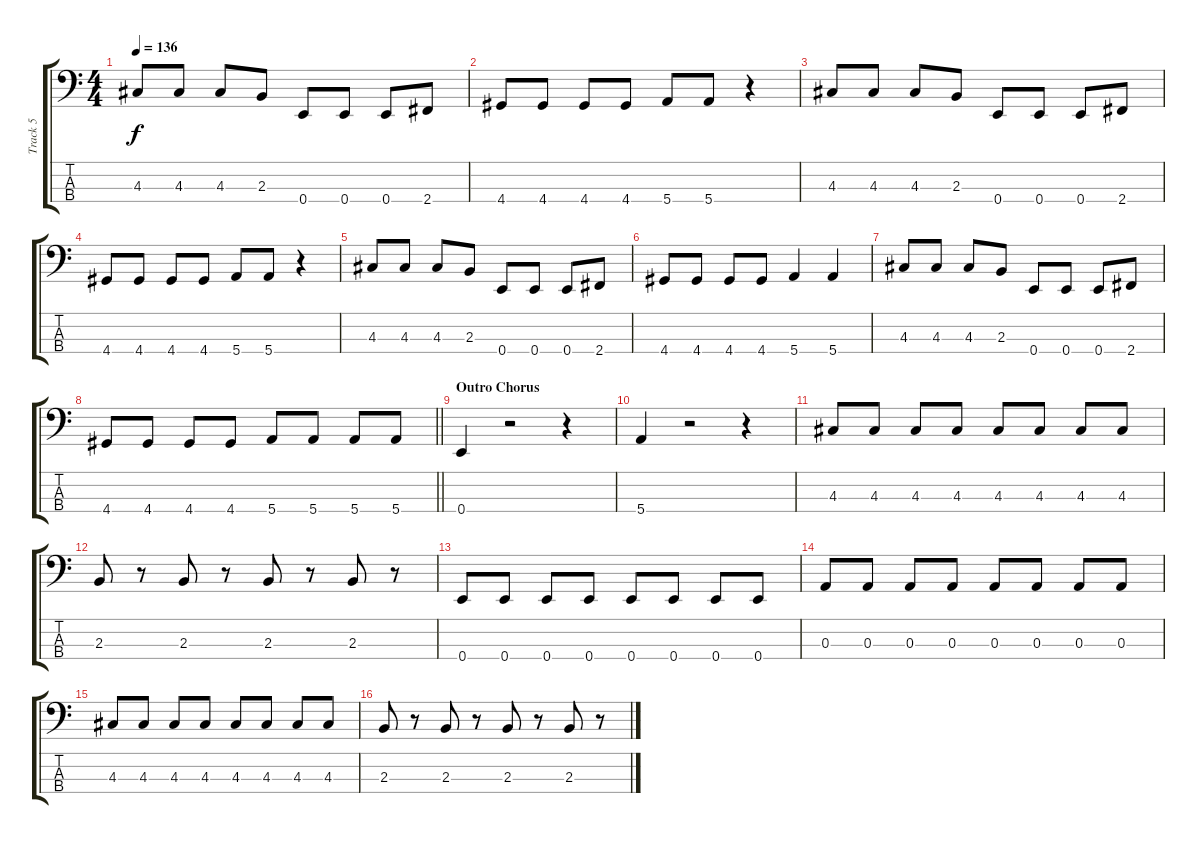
\track ("Track 5" "Track 5") {instrument electricbassfinger}
\staff {score tabs}
\tuning (G2 D2 A1 E1) {hide}
\ts (4 4)
\tempo 136
\clef f4
\ks c
4.3.8{dy f} 4.3.8 4.3.8 2.3.8 0.4.8 0.4.8 0.4.8 2.4.8 |
4.4.8 4.4.8 4.4.8 4.4.8 5.4.8 5.4.8 r.4 |
4.3.8 4.3.8 4.3.8 2.3.8 0.4.8 0.4.8 0.4.8 2.4.8 |
4.4.8 4.4.8 4.4.8 4.4.8 5.4.8 5.4.8 r.4 |
4.3.8 4.3.8 4.3.8 2.3.8 0.4.8 0.4.8 0.4.8 2.4.8 |
4.4.8 4.4.8 4.4.8 4.4.8 5.4.4 5.4.4 |
4.3.8 4.3.8 4.3.8 2.3.8 0.4.8 0.4.8 0.4.8 2.4.8 |
\barLineRight lightlight
4.4.8 4.4.8 4.4.8 4.4.8 5.4.8 5.4.8 5.4.8 5.4.8 |
\section ("" "Outro Chorus")
0.4.4 r.2 r.4 |
5.4.4 r.2 r.4 |
4.3.8 4.3.8 4.3.8 4.3.8 4.3.8 4.3.8 4.3.8 4.3.8 |
2.3.8 r.8 2.3.8 r.8 2.3.8 r.8 2.3.8 r.8 |
0.4.8 0.4.8 0.4.8 0.4.8 0.4.8 0.4.8 0.4.8 0.4.8 |
0.3.8 0.3.8 0.3.8 0.3.8 0.3.8 0.3.8 0.3.8 0.3.8 |
4.3.8 4.3.8 4.3.8 4.3.8 4.3.8 4.3.8 4.3.8 4.3.8 |
2.3.8 r.8 2.3.8 r.8 2.3.8 r.8 2.3.8 r.8
